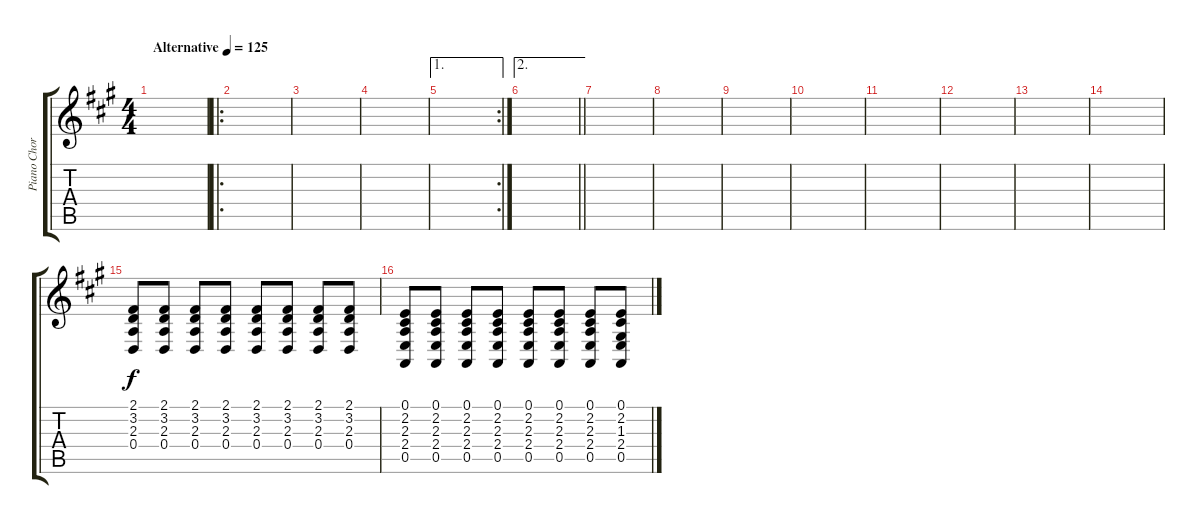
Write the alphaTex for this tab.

\track ("Piano Chords" "Piano Chor") {instrument acousticgrandpiano}
\staff {score tabs}
\tuning (E4 B3 G3 D3 A2 E2) {hide}
\ts (4 4)
\tempo (125 "Alternative")
\clef g2
\ks a
|
\ro
|
|
|
\ae 1
\rc 2
|
\ae 2
\barLineRight lightlight
|
|
|
|
|
|
|
|
|
(2.1 3.2 2.3 0.4).8 (2.1 3.2 2.3 0.4).8 (2.1 3.2 2.3 0.4).8 (2.1 3.2 2.3 0.4).8 (2.1 3.2 2.3 0.4).8 (2.1 3.2 2.3 0.4).8 (2.1 3.2 2.3 0.4).8 (2.1 3.2 2.3 0.4).8 |
(0.1 2.2 2.3 2.4 0.5).8 (0.1 2.2 2.3 2.4 0.5).8 (0.1 2.2 2.3 2.4 0.5).8 (0.1 2.2 2.3 2.4 0.5).8 (0.1 2.2 2.3 2.4 0.5).8 (0.1 2.2 2.3 2.4 0.5).8 (0.1 2.2 2.3 2.4 0.5).8 (0.1 2.2 1.3 2.4 0.5).8
